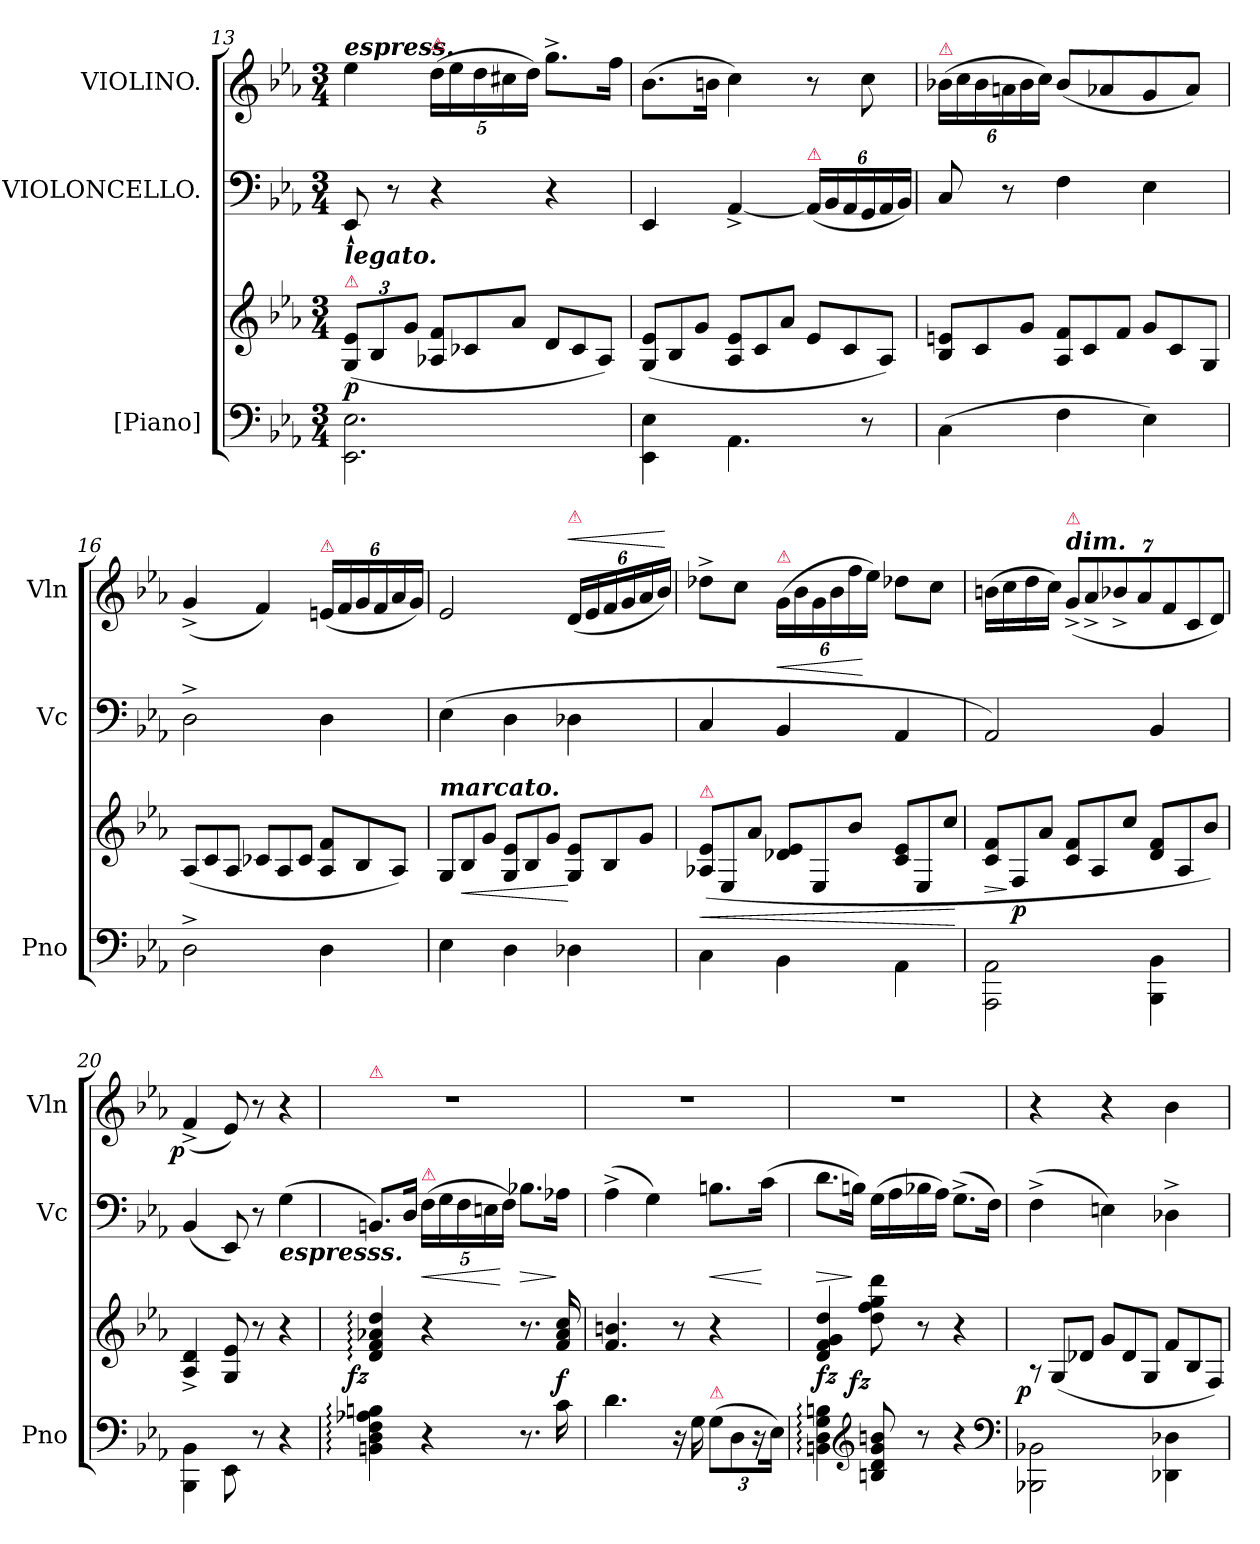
**kern	**kern	**dynam	**kern	**dynam	**kern	**dynam
*part3	*part3	*part3	*part2	*part2	*part1	*part1
*staff4	*staff3	*staff3/4	*staff2	*staff2	*staff1	*staff1
*I"[Piano]	*	*	*I"VIOLONCELLO.	*	*I"VIOLINO.	*
*I'Pno	*	*	*I'Vc	*	*I'Vln	*
*clefF4	*clefG2	*	*clefF4	*	*clefG2	*
*k[b-e-a-]	*k[b-e-a-]	*	*k[b-e-a-]	*	*k[b-e-a-]	*
*c:	*c:	*	*c:	*	*c:	*
*M3/4	*M3/4	*	*M3/4	*	*M3/4	*
=13	=13	=13	=13	=13	=13	=13
!	!	!	!	!	!LO:TX:a:Bi:t=espress.	!
!	!LO:TX:a:color=crimson:t=⚠	!	!	!	!	!
!	!LO:TX:a:Bi:t=legato.	!	!	!	!	!
2.EE-\ 2.E-\	(>12G/ 12e-/L	p	8EE-`<	.	4ee-	.
.	12B-	.	.	.	.	.
.	.	.	8r	.	.	.
.	12gJ	.	.	.	.	.
*	*Xtuplet	*	*	*	*	*
!	!	!	!	!	!LO:TX:a:color=crimson:t=⚠	!
.	12A-X 12fL	.	4r	.	(>20ddLL	.
.	.	.	.	.	20ee-	.
.	12c-X	.	.	.	.	.
.	.	.	.	.	20dd	.
.	.	.	.	.	20cc#X	.
.	12a-J	.	.	.	.	.
.	.	.	.	.	20ddJJ)	.
.	12dL	.	4r	.	8.gg^<L	.
.	12c-	.	.	.	.	.
.	12A-J)	.	.	.	.	.
.	.	.	.	.	16ffJk	.
=14	=14	=14	=14	=14	=14	=14
4EE-\ 4E-\	(>12G/ 12e-/L	.	4EE-	.	(>8.b-L	.
.	12B-	.	.	.	.	.
.	12gJ	.	.	.	.	.
.	.	.	.	.	16bnJk	.
4.AA-\	12A- 12e-L	.	[4AA-^<	.	4cc)	.
.	12c	.	.	.	.	.
.	12a-J	.	.	.	.	.
!	!	!	!LO:TX:a:color=crimson:t=⚠	!	!	!
.	12e-L	.	(<24AA-LL]	.	8r	.
.	.	.	24BB-	.	.	.
.	12c	.	24AA-	.	.	.
8r	.	.	24GG	.	8cc	.
.	12A-J)	.	24AA-	.	.	.
.	.	.	24BB-JJ)	.	.	.
=15	=15	=15	=15	=15	=15	=15
!	!	!	!	!	!LO:TX:a:color=crimson:t=⚠	!
(>4C\	12B- 12enL	.	8C	.	(>24b-XLL	.
.	.	.	.	.	24cc	.
.	12c	.	.	.	24b-	.
.	.	.	8r	.	24an	.
.	12gJ	.	.	.	24b-	.
.	.	.	.	.	24ccJJ)	.
4F	12A- 12fL	.	4F	.	(<8b-/L	.
.	12c	.	.	.	.	.
.	.	.	.	.	8a-X/	.
.	12fJ	.	.	.	.	.
4E-)	12gL	.	4E-	.	8g/	.
.	12c	.	.	.	.	.
.	.	.	.	.	8a-/J)	.
.	12GJ	.	.	.	.	.
=16	=16	=16	=16	=16	=16	=16
2D^>	(<12A-L	.	2D^<	.	(<4g^<	.
.	12c	.	.	.	.	.
.	12A-J	.	.	.	.	.
.	12c-XL	.	.	.	4f)	.
.	12A-	.	.	.	.	.
.	12c-J	.	.	.	.	.
!	!	!	!	!	!LO:TX:a:color=crimson:t=⚠	!
4D	12A- 12fL	.	4D	.	(<24enLL	.
.	.	.	.	.	24f	.
.	12B-	.	.	.	24g	.
.	.	.	.	.	24f	.
.	12A-J)	.	.	.	24a-	.
.	.	.	.	.	24gJJ)	.
=17	=17	=17	=17	=17	=17	=17
!	!LO:TX:a:Bi:t=marcato.	!	!	!	!	!
4E-	12GL	.	(>4E-	.	2e-	.
.	12B-	<	.	.	.	.
.	12gJ	.	.	.	.	.
4D	12G 12e-L	.	4D	.	.	.
.	12B-	.	.	.	.	.
.	12gJ	.	.	.	.	.
!	!	!	!	!	!LO:TX:a:color=crimson:t=⚠	!
!	!	!	!	!	!	!LO:HP:a
4D-X	12G 12e-L	[	4D-X	.	(<24dLL	<
.	.	.	.	.	24e-	.
.	12B-	.	.	.	24f	.
.	.	.	.	.	24g	.
.	12gJ	.	.	.	24a-	.
.	.	.	.	.	24b-JJ)	.
.	.	.	.	.	.	[
=18	=18	=18	=18	=18	=18	=18
!	!LO:TX:a:color=crimson:t=⚠	!	!	!	!	!
!	!	!LO:HP:b	!	!	!	!
4C\	(>12A-X 12e-L	<	4C	.	8dd-X^>L	.
.	12E-/	.	.	.	.	.
.	.	.	.	.	8ccJ	.
.	12a-J	.	.	.	.	.
!	!	!	!	!	!LO:TX:a:color=crimson:t=⚠	!
!	!	!	!	!	!	!LO:HP:b
4BB-\	12d-X 12e-L	.	4BB-	.	(>24gLL	<
.	.	.	.	.	24b-	.
.	12E-/	.	.	.	24g	.
.	.	.	.	.	24b-	.
.	12b-J	.	.	.	24ff	.
.	.	.	.	.	24ee-JJ)	[
4AA-\	12c 12e-L	.	4AA-	.	8dd-XL	.
.	12E-/	.	.	.	.	.
.	.	.	.	.	8ccJ	.
.	12ccJ	.	.	.	.	.
.	.	[	.	.	.	.
=19	=19	=19	=19	=19	=19	=19
2AAA-\ 2AA-\	12c 12fL	>	2AA-)	.	(>16bnLL	.
.	.	.	.	.	16cc	.
.	12F/	] p	.	.	.	.
.	.	.	.	.	16dd	.
.	12a-J	.	.	.	.	.
.	.	.	.	.	16ccJJ)	.
!	!	!	!	!	!LO:TX:Bi:t=dim.	!
!	!	!	!	!	!LO:TX:a:color=crimson:t=⚠	!
.	12c 12fL	.	.	.	(<14g^>L	.
.	.	.	.	.	14a-^>	.
.	12A-/	.	.	.	.	.
.	.	.	.	.	14b-X^>	.
.	12ccJ	.	.	.	.	.
.	.	.	.	.	14a-	.
4BBB-\ 4BB-\	12d 12fL	.	4BB-	.	.	.
.	.	.	.	.	14f	.
.	12A-/	.	.	.	.	.
.	.	.	.	.	14c	.
.	12b-J)	.	.	.	.	.
.	.	.	.	.	14dJ)	.
=20	=20	=20	=20	=20	=20	=20
!	!	!	!	!	!	!LO:DY:rj
4BBB-\ 4BB-\	4A-^</ 4d^</	.	(<4BB-	.	(<4f^<	p
8EE-\	8G/ 8e-/	.	8EE-)	.	8e-)	.
8r	8r	.	8r	.	8r	.
!	!	!	!LO:TX:b:Bi:t=espresss.	!	!	!
4r	4r	.	(>4G	.	4r	.
=21	=21	=21	=21	=21	=21	=21
!	!	!	!	!	!LO:TX:a:color=crimson:t=⚠	!
!	!	!LO:DY:rj	!	!	!	!
4BBn: 4D: 4F: 4A-X: 4Bn:	4d: 4f: 4a-X: 4dd:	fz	8.BBnL)	.	2.rdd	.
.	.	.	16DJk	.	.	.
!	!	!	!LO:TX:a:color=crimson:t=⚠	!	!	!
!	!	!	!	!LO:HP:b	!	!
4r	4r	.	(>20FLL	<	.	.
.	.	.	20G	.	.	.
.	.	.	20F	.	.	.
.	.	.	20En	.	.	.
.	.	.	20FJJ)	[	.	.
!	!	!	!	!LO:HP:b	!	!
8.r	8.r	.	8.B-XL	>	.	.
16c	16f 16a- 16cc	f	16A-XJk	]	.	.
=22	=22	=22	=22	=22	=22	=22
4.d	4.f 4.bn	.	(4A-^<	.	2.rdd	.
.	.	.	4G)	.	.	.
16r	8r	.	.	.	.	.
16G	.	.	.	.	.	.
!LO:TX:a:color=crimson:t=⚠	!	!	!	!	!	!
!	!	!	!	!LO:HP:b	!	!
(12GL	4r	.	8.BnL	<	.	.
12D	.	.	.	.	.	.
24r	.	.	.	.	.	.
.	.	.	(>16cJk	[	.	.
24E-Jk)	.	.	.	.	.	.
=23	=23	=23	=23	=23	=23	=23
!	!	!	!	!LO:HP:b	!	!
4BBn: 4D: 4G: 4Bn:	4d 4f 4g 4dd	fz	8.dL	>	2.rdd	.
.	.	.	16BnJk)	]	.	.
*clefG2	*	*	*	*	*	*
!	!	!LO:DY:rj	!	!	!	!
8Bn 8d 8g 8bn	8dd 8ff 8gg 8ddd	fz	(>16GLL	.	.	.
.	.	.	16A-	.	.	.
8r	8r	.	16B-X	.	.	.
.	.	.	16A-JJ)	.	.	.
4r	4r	.	(8.G^<L	.	.	.
.	.	.	16FJk)	.	.	.
*clefF4	*	*	*	*	*	*
=24	=24	=24	=24	=24	=24	=24
!	!	!LO:DY:rj	!	!	!	!
2BBB-X\ 2BB-X\	12rA	p	(>4F^<	.	4r	.
.	(>12G/L	.	.	.	.	.
.	12d-XJ	.	.	.	.	.
.	12gL	.	4En)	.	4r	.
.	12d-	.	.	.	.	.
.	12G/J	.	.	.	.	.
4DD-X\ 4D-X\	12fL	.	4D-X^<	.	4b-	.
.	12B-/	.	.	.	.	.
.	12F/J)	.	.	.	.	.
=	=	=	=	=	=	=
*-	*-	*-	*-	*-	*-	*-
